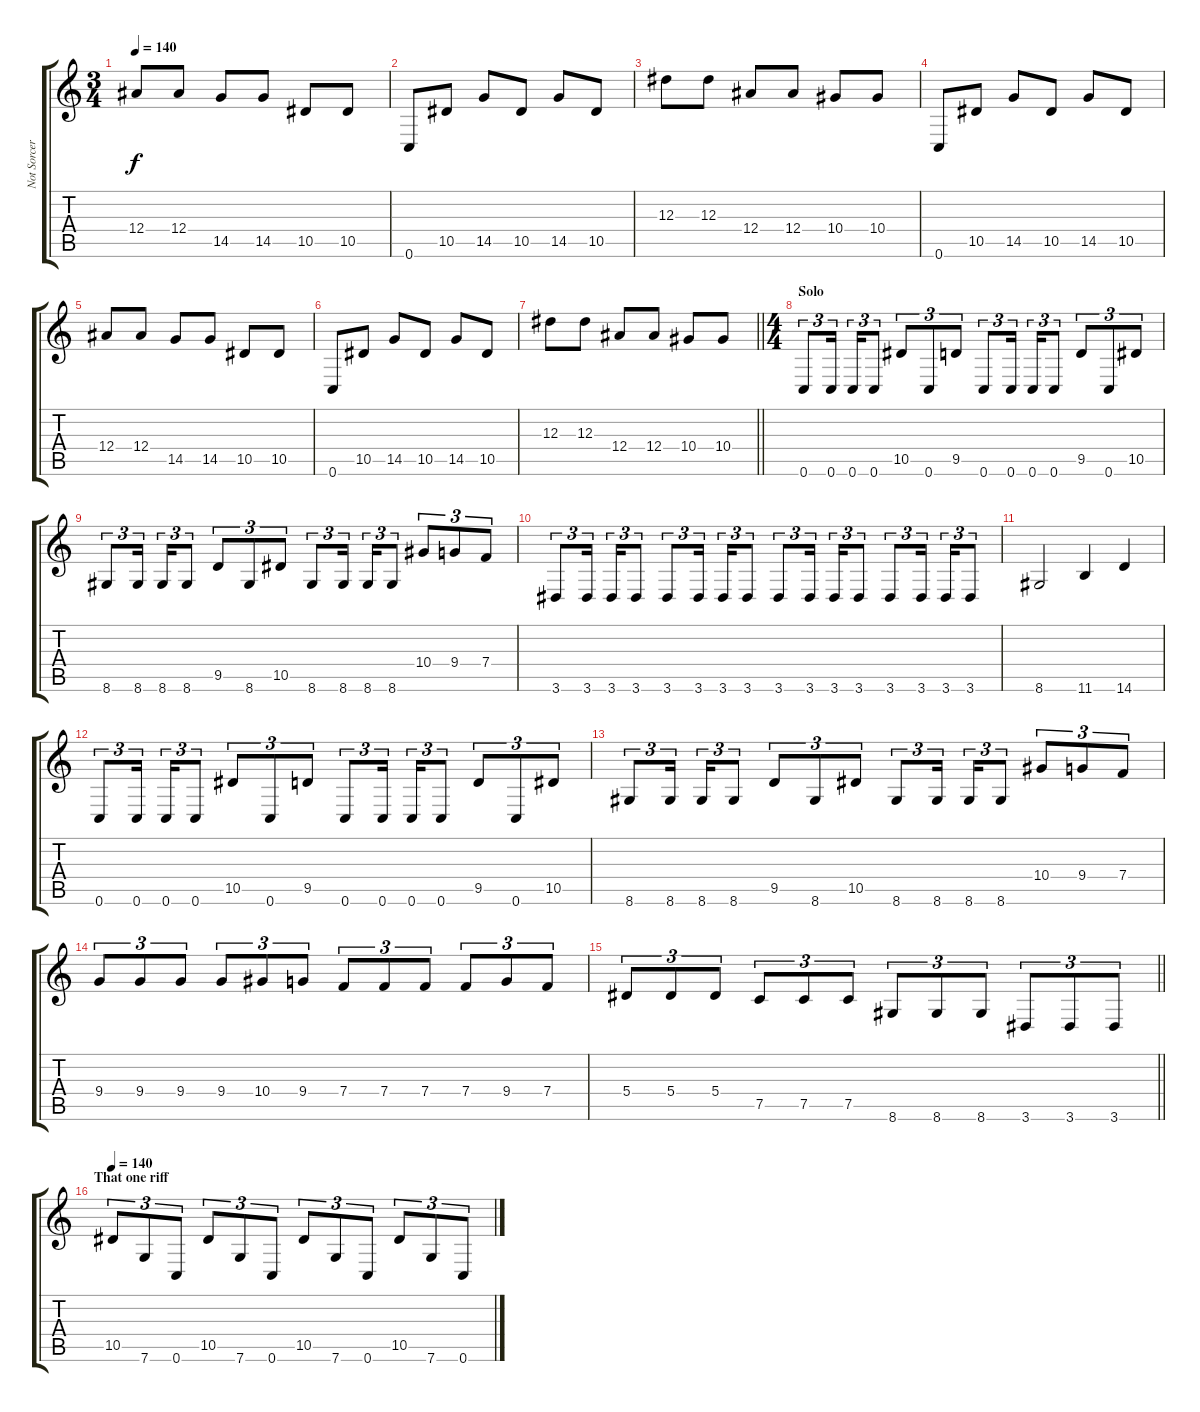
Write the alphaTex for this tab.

\track ("Not Sorceron" "Not Sorcer") {instrument distortionguitar}
\staff {score tabs}
\tuning (C4 G3 Eb3 Bb2 F2 C2) {hide}
\ts (3 4)
\tempo 140
\clef g2
\ks c
12.4.8{dy f} 12.4.8 14.5.8 14.5.8 10.5.8 10.5.8 |
0.6.8 10.5.8 14.5.8 10.5.8 14.5.8 10.5.8 |
12.3.8 12.3.8 12.4.8 12.4.8 10.4.8 10.4.8 |
0.6.8 10.5.8 14.5.8 10.5.8 14.5.8 10.5.8 |
12.4.8 12.4.8 14.5.8 14.5.8 10.5.8 10.5.8 |
0.6.8 10.5.8 14.5.8 10.5.8 14.5.8 10.5.8 |
\barLineRight lightlight
12.3.8 12.3.8 12.4.8 12.4.8 10.4.8 10.4.8 |
\ts (4 4)
\section ("" "Solo")
0.6.8{tu (3 2)} 0.6.16{tu (3 2) beam splitsecondary} 0.6.16{tu (3 2)} 0.6.8{tu (3 2)} 10.5.8{tu (3 2)} 0.6.8{tu (3 2)} 9.5.8{tu (3 2)} 0.6.8{tu (3 2)} 0.6.16{tu (3 2) beam splitsecondary} 0.6.16{tu (3 2)} 0.6.8{tu (3 2)} 9.5.8{tu (3 2)} 0.6.8{tu (3 2)} 10.5.8{tu (3 2)} |
8.6.8{tu (3 2)} 8.6.16{tu (3 2) beam splitsecondary} 8.6.16{tu (3 2)} 8.6.8{tu (3 2)} 9.5.8{tu (3 2)} 8.6.8{tu (3 2)} 10.5.8{tu (3 2)} 8.6.8{tu (3 2)} 8.6.16{tu (3 2) beam splitsecondary} 8.6.16{tu (3 2)} 8.6.8{tu (3 2)} 10.4.8{tu (3 2)} 9.4.8{tu (3 2)} 7.4.8{tu (3 2)} |
3.6.8{tu (3 2)} 3.6.16{tu (3 2) beam splitsecondary} 3.6.16{tu (3 2)} 3.6.8{tu (3 2)} 3.6.8{tu (3 2)} 3.6.16{tu (3 2) beam splitsecondary} 3.6.16{tu (3 2)} 3.6.8{tu (3 2)} 3.6.8{tu (3 2)} 3.6.16{tu (3 2) beam splitsecondary} 3.6.16{tu (3 2)} 3.6.8{tu (3 2)} 3.6.8{tu (3 2)} 3.6.16{tu (3 2) beam splitsecondary} 3.6.16{tu (3 2)} 3.6.8{tu (3 2)} |
8.6.2 11.6.4 14.6.4 |
0.6.8{tu (3 2)} 0.6.16{tu (3 2) beam splitsecondary} 0.6.16{tu (3 2)} 0.6.8{tu (3 2)} 10.5.8{tu (3 2)} 0.6.8{tu (3 2)} 9.5.8{tu (3 2)} 0.6.8{tu (3 2)} 0.6.16{tu (3 2) beam splitsecondary} 0.6.16{tu (3 2)} 0.6.8{tu (3 2)} 9.5.8{tu (3 2)} 0.6.8{tu (3 2)} 10.5.8{tu (3 2)} |
8.6.8{tu (3 2)} 8.6.16{tu (3 2) beam splitsecondary} 8.6.16{tu (3 2)} 8.6.8{tu (3 2)} 9.5.8{tu (3 2)} 8.6.8{tu (3 2)} 10.5.8{tu (3 2)} 8.6.8{tu (3 2)} 8.6.16{tu (3 2) beam splitsecondary} 8.6.16{tu (3 2)} 8.6.8{tu (3 2)} 10.4.8{tu (3 2)} 9.4.8{tu (3 2)} 7.4.8{tu (3 2)} |
9.4.8{tu (3 2)} 9.4.8{tu (3 2)} 9.4.8{tu (3 2)} 9.4.8{tu (3 2)} 10.4.8{tu (3 2)} 9.4.8{tu (3 2)} 7.4.8{tu (3 2)} 7.4.8{tu (3 2)} 7.4.8{tu (3 2)} 7.4.8{tu (3 2)} 9.4.8{tu (3 2)} 7.4.8{tu (3 2)} |
\barLineRight lightlight
5.4.8{tu (3 2)} 5.4.8{tu (3 2)} 5.4.8{tu (3 2)} 7.5.8{tu (3 2)} 7.5.8{tu (3 2)} 7.5.8{tu (3 2)} 8.6.8{tu (3 2)} 8.6.8{tu (3 2)} 8.6.8{tu (3 2)} 3.6.8{tu (3 2)} 3.6.8{tu (3 2)} 3.6.8{tu (3 2)} |
\section ("" "That one riff")
\tempo 140
10.5.8{tu (3 2)} 7.6.8{tu (3 2)} 0.6.8{tu (3 2)} 10.5.8{tu (3 2)} 7.6.8{tu (3 2)} 0.6.8{tu (3 2)} 10.5.8{tu (3 2)} 7.6.8{tu (3 2)} 0.6.8{tu (3 2)} 10.5.8{tu (3 2)} 7.6.8{tu (3 2)} 0.6.8{tu (3 2)}
